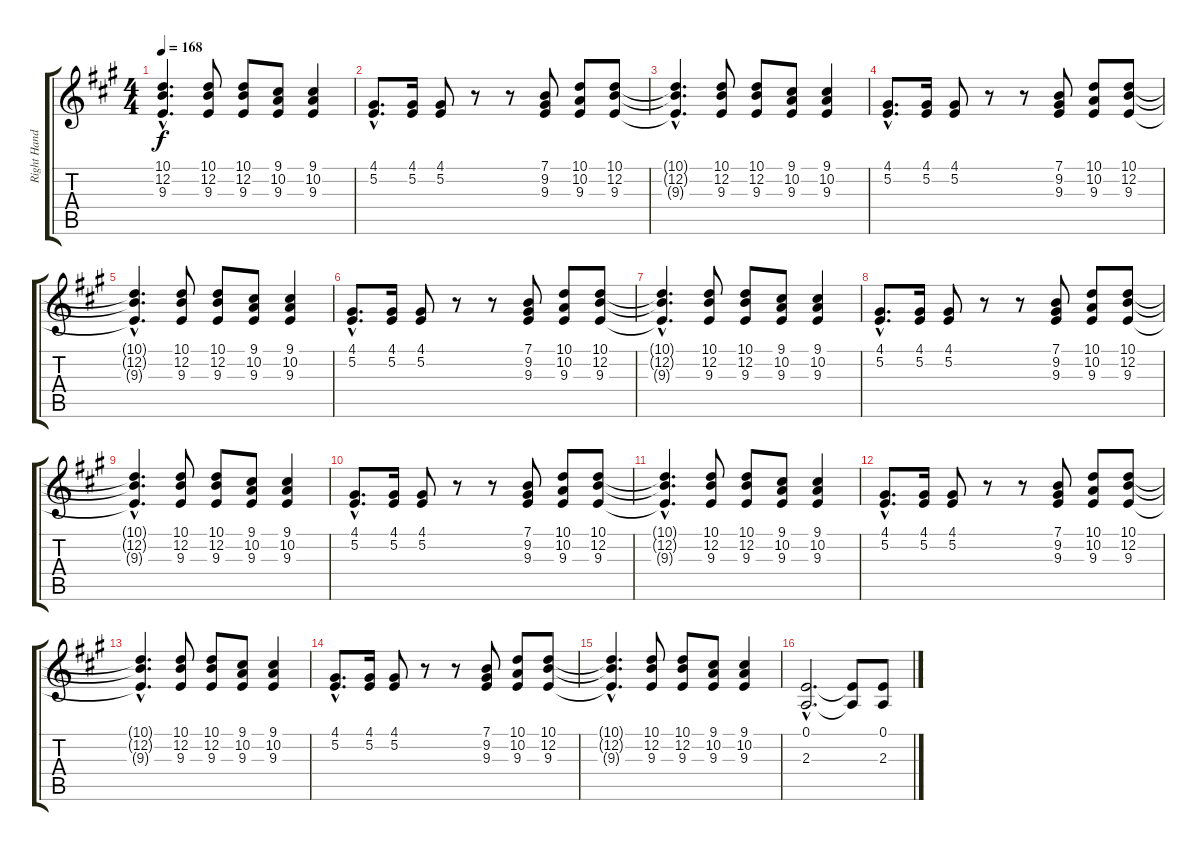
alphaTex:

\track ("Right Hand" "Right Hand") {instrument electricgrandpiano}
\staff {score tabs}
\tuning (E4 B3 G3 D3 A2 E2) {hide}
\ts (4 4)
\tempo 168
\clef g2
\ks a
(10.1{hac t} 12.2{hac t} 9.3{hac t}).4{d dy f} (10.1 12.2 9.3).8 (10.1 12.2 9.3).8 (9.1 10.2 9.3).8 (9.1 10.2 9.3).4 |
(4.1{hac} 5.2{hac}).8{d} (4.1 5.2).16 (4.1 5.2).8 r.8 r.8 (7.1 9.2 9.3).8 (10.1 10.2 9.3).8 (10.1 12.2 9.3).8 |
(10.1{hac t} 12.2{hac t} 9.3{hac t}).4{d} (10.1 12.2 9.3).8 (10.1 12.2 9.3).8 (9.1 10.2 9.3).8 (9.1 10.2 9.3).4 |
(4.1{hac} 5.2{hac}).8{d} (4.1 5.2).16 (4.1 5.2).8 r.8 r.8 (7.1 9.2 9.3).8 (10.1 10.2 9.3).8 (10.1 12.2 9.3).8 |
(10.1{hac t} 12.2{hac t} 9.3{hac t}).4{d} (10.1 12.2 9.3).8 (10.1 12.2 9.3).8 (9.1 10.2 9.3).8 (9.1 10.2 9.3).4 |
(4.1{hac} 5.2{hac}).8{d} (4.1 5.2).16 (4.1 5.2).8 r.8 r.8 (7.1 9.2 9.3).8 (10.1 10.2 9.3).8 (10.1 12.2 9.3).8 |
(10.1{hac t} 12.2{hac t} 9.3{hac t}).4{d} (10.1 12.2 9.3).8 (10.1 12.2 9.3).8 (9.1 10.2 9.3).8 (9.1 10.2 9.3).4 |
(4.1{hac} 5.2{hac}).8{d} (4.1 5.2).16 (4.1 5.2).8 r.8 r.8 (7.1 9.2 9.3).8 (10.1 10.2 9.3).8 (10.1 12.2 9.3).8 |
(10.1{hac t} 12.2{hac t} 9.3{hac t}).4{d} (10.1 12.2 9.3).8 (10.1 12.2 9.3).8 (9.1 10.2 9.3).8 (9.1 10.2 9.3).4 |
(4.1{hac} 5.2{hac}).8{d} (4.1 5.2).16 (4.1 5.2).8 r.8 r.8 (7.1 9.2 9.3).8 (10.1 10.2 9.3).8 (10.1 12.2 9.3).8 |
(10.1{hac t} 12.2{hac t} 9.3{hac t}).4{d} (10.1 12.2 9.3).8 (10.1 12.2 9.3).8 (9.1 10.2 9.3).8 (9.1 10.2 9.3).4 |
(4.1{hac} 5.2{hac}).8{d} (4.1 5.2).16 (4.1 5.2).8 r.8 r.8 (7.1 9.2 9.3).8 (10.1 10.2 9.3).8 (10.1 12.2 9.3).8 |
(10.1{hac t} 12.2{hac t} 9.3{hac t}).4{d} (10.1 12.2 9.3).8 (10.1 12.2 9.3).8 (9.1 10.2 9.3).8 (9.1 10.2 9.3).4 |
(4.1{hac} 5.2{hac}).8{d} (4.1 5.2).16 (4.1 5.2).8 r.8 r.8 (7.1 9.2 9.3).8 (10.1 10.2 9.3).8 (10.1 12.2 9.3).8 |
(10.1{hac t} 12.2{hac t} 9.3{hac t}).4{d} (10.1 12.2 9.3).8 (10.1 12.2 9.3).8 (9.1 10.2 9.3).8 (9.1 10.2 9.3).4 |
(0.1{hac} 2.3{hac}).2{d} (0.1{t} 2.3{t}).8 (0.1 2.3).8
